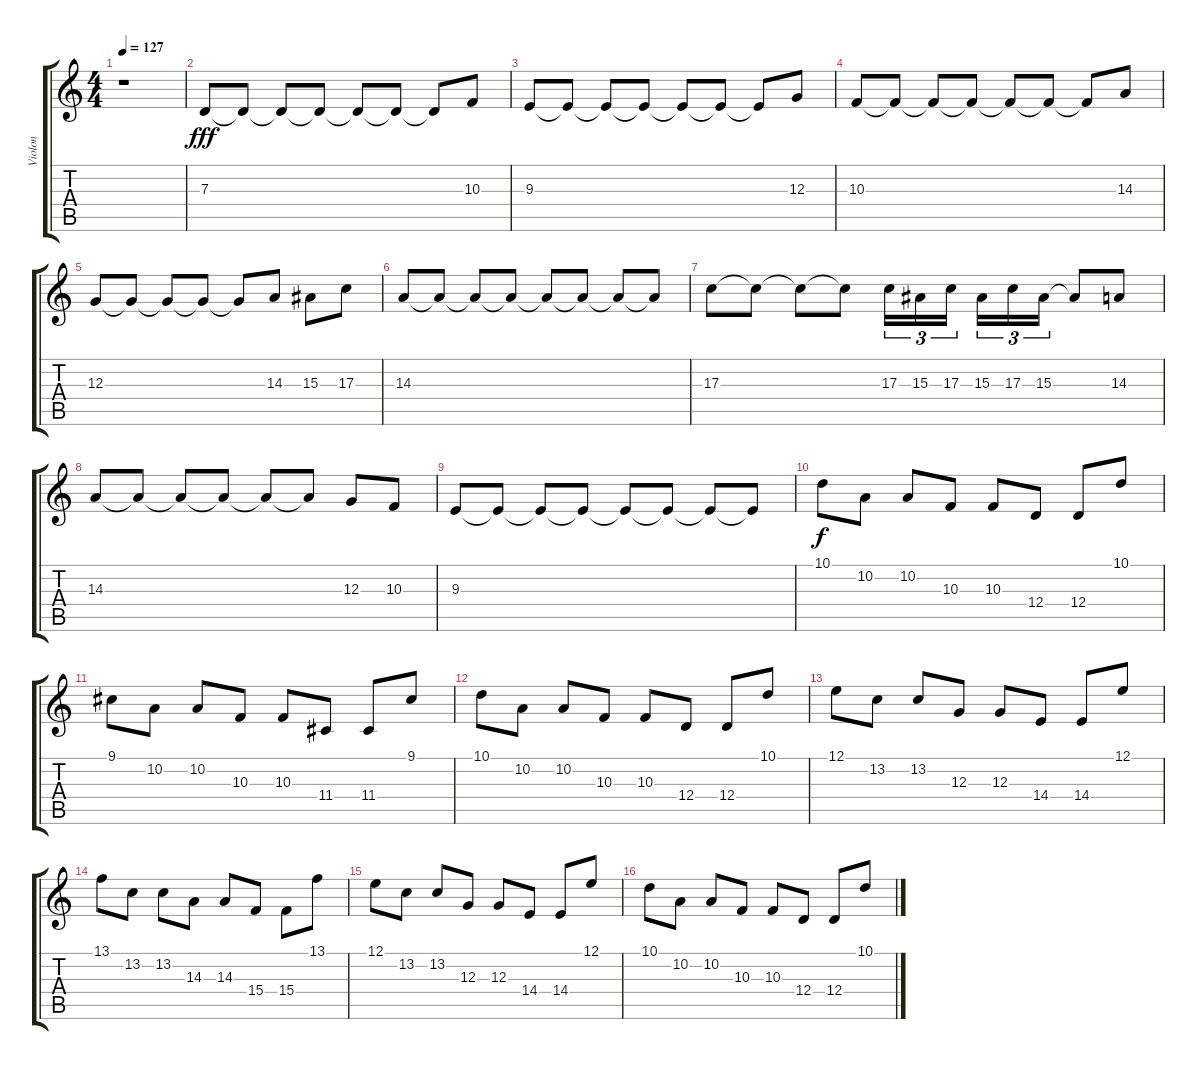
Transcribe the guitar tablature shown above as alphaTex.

\track ("Violon" "Violon") {instrument violin}
\staff {score tabs}
\tuning (E4 B3 G3 D3 A2 E2) {hide}
\ts (4 4)
\tempo 127
\clef g2
\ks c
r.1{dy f} |
7.3.8{dy fff} 7.3{t}.8 7.3{t}.8 7.3{t}.8 7.3{t}.8 7.3{t}.8 7.3{t}.8 10.3.8 |
9.3.8 9.3{t}.8 9.3{t}.8 9.3{t}.8 9.3{t}.8 9.3{t}.8 9.3{t}.8 12.3.8 |
10.3.8 10.3{t}.8 10.3{t}.8 10.3{t}.8 10.3{t}.8 10.3{t}.8 10.3{t}.8 14.3.8 |
12.3.8 12.3{t}.8 12.3{t}.8 12.3{t}.8 12.3{t}.8 14.3.8 15.3.8 17.3.8 |
14.3.8 14.3{t}.8 14.3{t}.8 14.3{t}.8 14.3{t}.8 14.3{t}.8 14.3{t}.8 14.3{t}.8 |
17.3.8 17.3{t}.8 17.3{t}.8 17.3{t}.8 17.3.16{tu (3 2)} 15.3.16{tu (3 2)} 17.3.16{tu (3 2)} 15.3.16{tu (3 2)} 17.3.16{tu (3 2)} 15.3.16{tu (3 2)} 15.3{t}.8 14.3.8 |
14.3.8 14.3{t}.8 14.3{t}.8 14.3{t}.8 14.3{t}.8 14.3{t}.8 12.3.8 10.3.8 |
9.3.8 9.3{t}.8 9.3{t}.8 9.3{t}.8 9.3{t}.8 9.3{t}.8 9.3{t}.8 9.3{t}.8 |
10.1.8{dy f} 10.2.8 10.2.8 10.3.8 10.3.8 12.4.8 12.4.8 10.1.8 |
9.1.8 10.2.8 10.2.8 10.3.8 10.3.8 11.4.8 11.4.8 9.1.8 |
10.1.8 10.2.8 10.2.8 10.3.8 10.3.8 12.4.8 12.4.8 10.1.8 |
12.1.8 13.2.8 13.2.8 12.3.8 12.3.8 14.4.8 14.4.8 12.1.8 |
13.1.8 13.2.8 13.2.8 14.3.8 14.3.8 15.4.8 15.4.8 13.1.8 |
12.1.8 13.2.8 13.2.8 12.3.8 12.3.8 14.4.8 14.4.8 12.1.8 |
10.1.8 10.2.8 10.2.8 10.3.8 10.3.8 12.4.8 12.4.8 10.1.8
